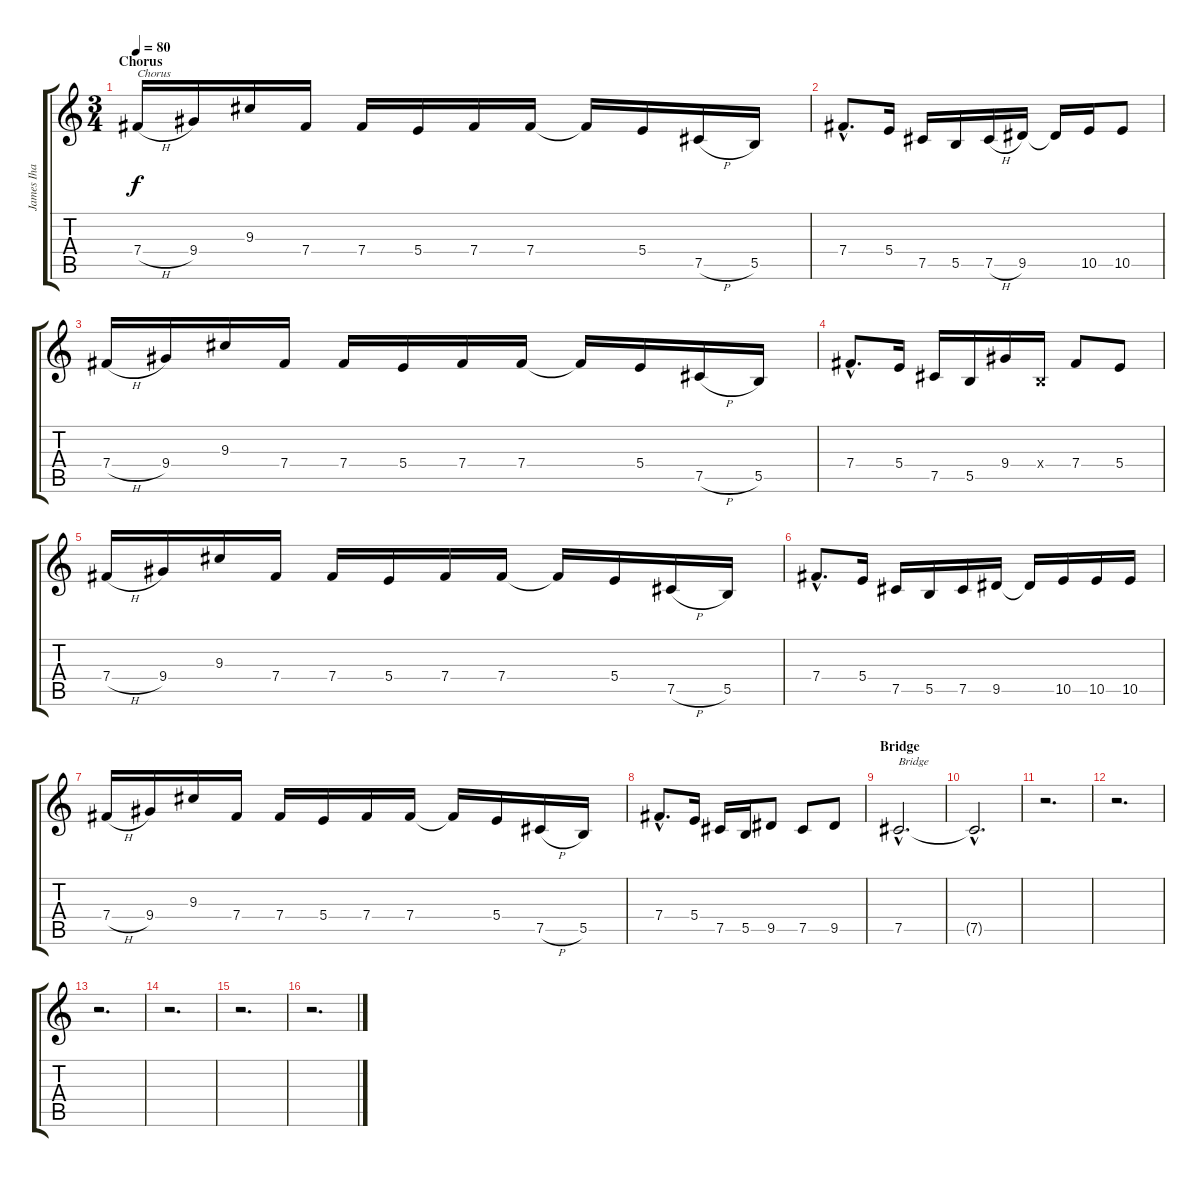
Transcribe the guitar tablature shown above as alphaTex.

\track ("James Iha" "James Iha") {instrument distortionguitar}
\staff {score tabs}
\tuning (Db4 Ab3 E3 B2 Gb2 Db2) {hide}
\ts (3 4)
\section ("" "Chorus")
\tempo 80
\clef g2
\ks c
7.4{h}.16{txt "Chorus" dy f} 9.4.16 9.3.16 7.4.16 7.4.16 5.4.16 7.4.16 7.4.16 7.4{t}.16 5.4.16 7.5{h}.16 5.5.16 |
7.4{hac}.8{d} 5.4.16 7.5.16 5.5.16 7.5{h}.16 9.5.16 9.5{t}.16 10.5.16 10.5.8 |
7.4{h}.16 9.4.16 9.3.16 7.4.16 7.4.16 5.4.16 7.4.16 7.4.16 7.4{t}.16 5.4.16 7.5{h}.16 5.5.16 |
7.4{hac}.8{d} 5.4.16 7.5.16 5.5.16 9.4.16 0.4{x}.16 7.4.8 5.4.8 |
7.4{h}.16 9.4.16 9.3.16 7.4.16 7.4.16 5.4.16 7.4.16 7.4.16 7.4{t}.16 5.4.16 7.5{h}.16 5.5.16 |
7.4{hac}.8{d} 5.4.16 7.5.16 5.5.16 7.5.16 9.5.16 9.5{t}.16 10.5.16 10.5.16 10.5.16 |
7.4{h}.16 9.4.16 9.3.16 7.4.16 7.4.16 5.4.16 7.4.16 7.4.16 7.4{t}.16 5.4.16 7.5{h}.16 5.5.16 |
7.4{hac}.8{d} 5.4.16 7.5.16 5.5.16 9.5.8 7.5.8 9.5.8 |
\section ("" "Bridge")
7.5{hac}.2{d txt "Bridge" volume 0} |
7.5{hac t}.2{d} |
r.2{d} |
r.2{d volume 15} |
r.2{d} |
r.2{d} |
r.2{d} |
r.2{d}
